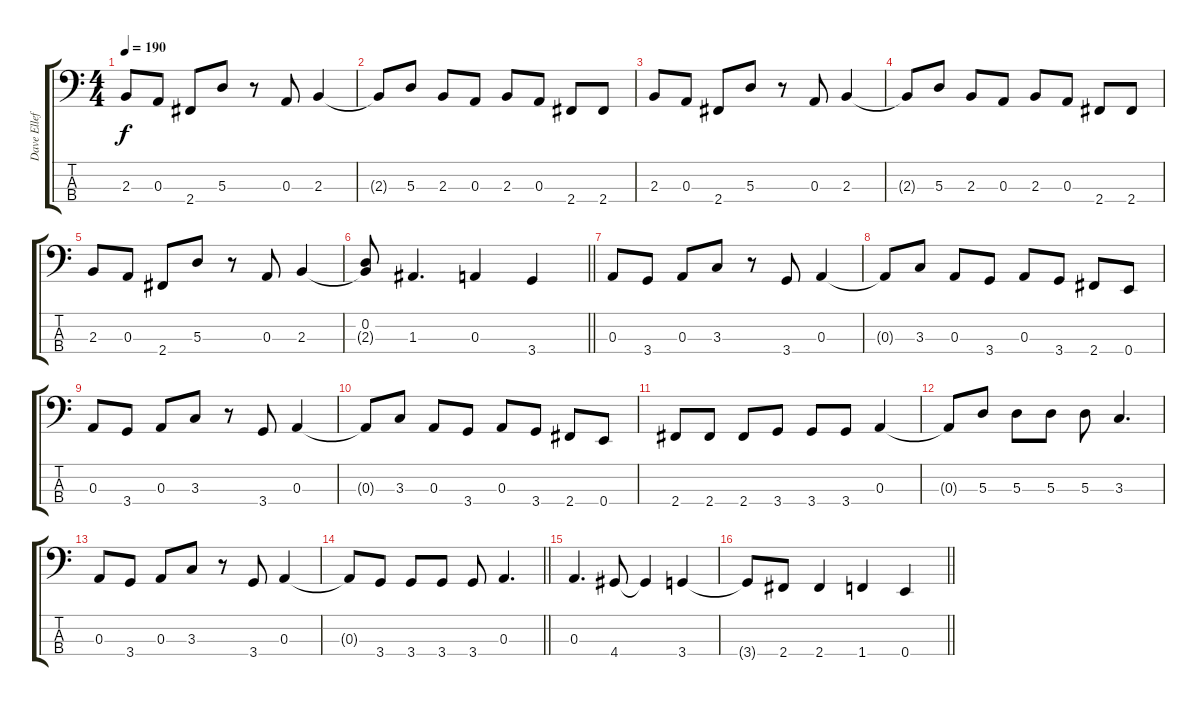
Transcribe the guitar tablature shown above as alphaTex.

\track ("Dave Ellefson" "Dave Ellef") {instrument electricbasspick}
\staff {score tabs}
\tuning (G2 D2 A1 E1) {hide}
\ts (4 4)
\tempo 190
\clef f4
\ks c
2.3.8{dy f} 0.3.8 2.4.8 5.3.8 r.8 0.3.8 2.3.4 |
2.3{t}.8 5.3.8 2.3.8 0.3.8 2.3.8 0.3.8 2.4.8 2.4.8 |
2.3.8 0.3.8 2.4.8 5.3.8 r.8 0.3.8 2.3.4 |
2.3{t}.8 5.3.8 2.3.8 0.3.8 2.3.8 0.3.8 2.4.8 2.4.8 |
2.3.8 0.3.8 2.4.8 5.3.8 r.8 0.3.8 2.3.4 |
\barLineRight lightlight
(0.2 2.3{t}).8 1.3.4{d} 0.3.4 3.4.4 |
0.3.8 3.4.8 0.3.8 3.3.8 r.8 3.4.8 0.3.4 |
0.3{t}.8 3.3.8 0.3.8 3.4.8 0.3.8 3.4.8 2.4.8 0.4.8 |
0.3.8 3.4.8 0.3.8 3.3.8 r.8 3.4.8 0.3.4 |
0.3{t}.8 3.3.8 0.3.8 3.4.8 0.3.8 3.4.8 2.4.8 0.4.8 |
2.4.8 2.4.8 2.4.8 3.4.8 3.4.8 3.4.8 0.3.4 |
0.3{t}.8 5.3.8 5.3.8 5.3.8 5.3.8 3.3.4{d} |
0.3.8 3.4.8 0.3.8 3.3.8 r.8 3.4.8 0.3.4 |
\barLineRight lightlight
0.3{t}.8 3.4.8 3.4.8 3.4.8 3.4.8 0.3.4{d} |
0.3.4{d} 4.4.8 4.4{t}.4 3.4.4 |
\barLineRight lightlight
3.4{t}.8 2.4.8 2.4.4 1.4.4 0.4.4
